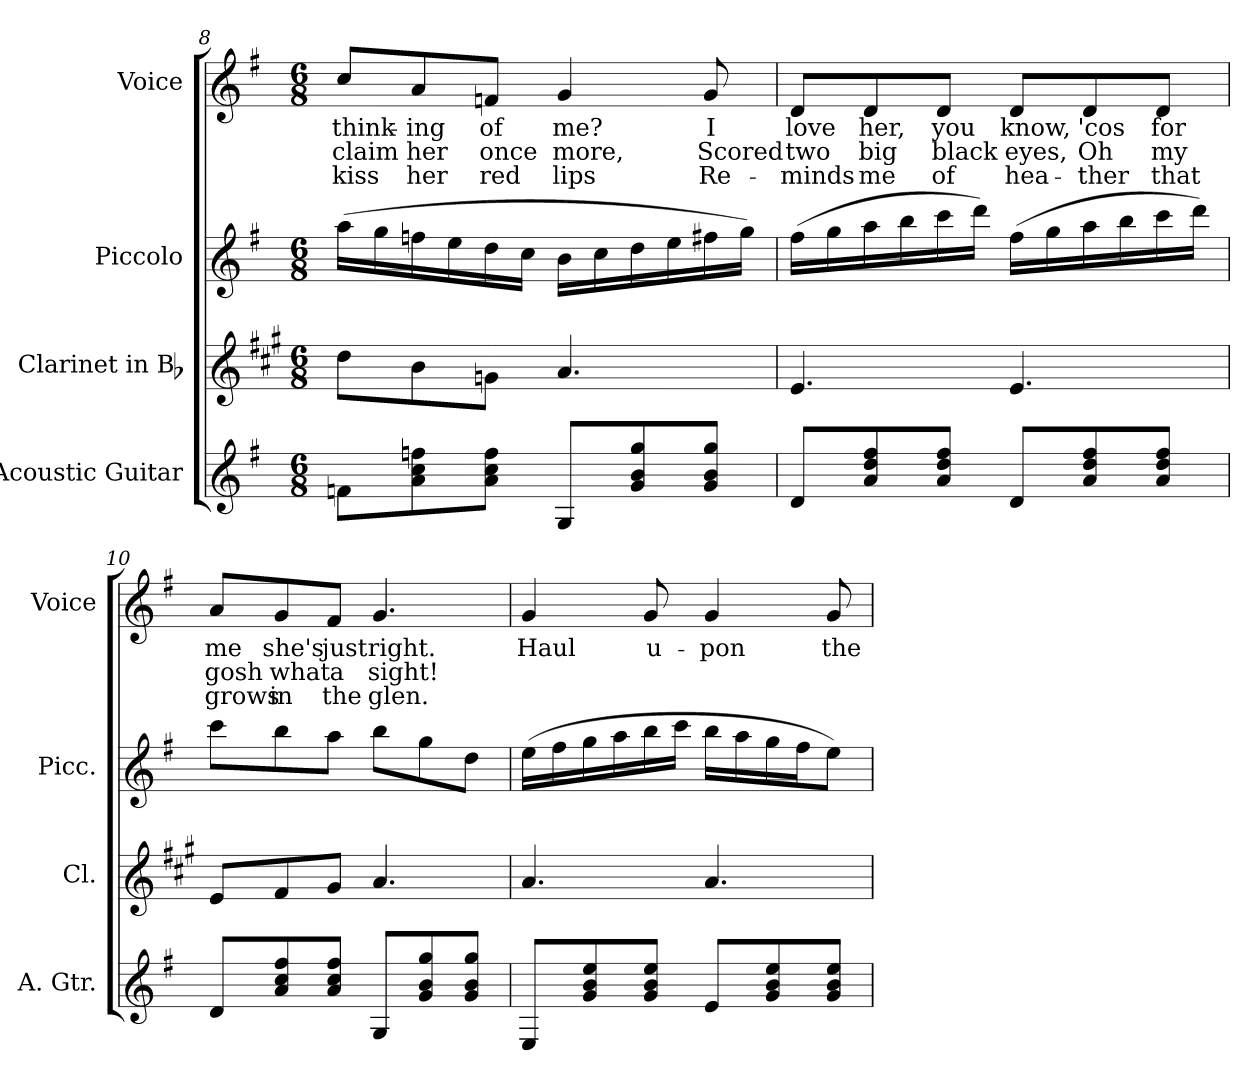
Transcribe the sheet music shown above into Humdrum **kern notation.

**kern	**kern	**kern	**kern	**text	**text	**text
*part4	*part3	*part2	*part1	*part1	*part1	*part1
*staff4	*staff3	*staff2	*staff1	*staff1	*staff1	*staff1
*I"Acoustic Guitar	*I"Clarinet in Bb	*I"Piccolo	*I"Voice	*	*	*
*I'A. Gtr.	*I'Cl.	*I'Picc.	*I'Voice	*	*	*
*clefG2	*clefG2	*clefG2	*clefG2	*	*	*
*ITrd7c12	*ITrd1c2	*ITrd-7c-12	*	*	*	*
*k[f#]	*k[f#]	*k[f#]	*k[f#]	*	*	*
*G:	*G:	*G:	*G:	*	*	*
*M6/8	*M6/8	*M6/8	*M6/8	*	*	*
=8	=8	=8	=8	=8	=8	=8
!	!	!	!	!LO:LY:b:color=#000000	!LO:LY:b:color=#000000	!LO:LY:b:color=#000000
8Fni\L	8cci\L	(16aaai\LL	8cci/L	think-	claim	kiss
.	.	16gggi\	.	.	.	.
!	!	!	!	!LO:LY:b:color=#000000	!LO:LY:b:color=#000000	!LO:LY:b:color=#000000
8Ai\ 8ci\ 8fni\	8ai\	16fffni\	8ai/	-ing	her	her
.	.	16eeei\	.	.	.	.
!	!	!	!	!LO:LY:b:color=#000000	!LO:LY:b:color=#000000	!LO:LY:b:color=#000000
8Ai\ 8ci\ 8fi\J	8fni\J	16dddi\	8fni/J	of	once	red
.	.	16ccci\JJ	.	.	.	.
!	!	!	!	!LO:LY:b:color=#000000	!LO:LY:b:color=#000000	!LO:LY:b:color=#000000
8GGi/L	4.gi/	16bbi\LL	4gi/	me?	more,	lips
.	.	16ccci\	.	.	.	.
8Gi/ 8Bi/ 8gi/	.	16dddi\	.	.	.	.
.	.	16eeei\	.	.	.	.
!	!	!	!	!LO:LY:b:color=#000000	!LO:LY:b:color=#000000	!LO:LY:b:color=#000000
8Gi/ 8Bi/ 8gi/J	.	16fff#Xi\	8gi/	I	Scored	Re-
.	.	16gggi\JJ)	.	.	.	.
=9	=9	=9	=9	=9	=9	=9
!	!	!	!	!LO:LY:b:color=#000000	!LO:LY:b:color=#000000	!LO:LY:b:color=#000000
8Di/L	4.di/	(16fff#i\LL	8di/L	love	two	-minds
.	.	16gggi\	.	.	.	.
!	!	!	!	!LO:LY:b:color=#000000	!LO:LY:b:color=#000000	!LO:LY:b:color=#000000
8Ai/ 8di/ 8f#i/	.	16aaai\	8di/	her,	big	me
.	.	16bbbi\	.	.	.	.
!	!	!	!	!LO:LY:b:color=#000000	!LO:LY:b:color=#000000	!LO:LY:b:color=#000000
8Ai/ 8di/ 8f#i/J	.	16cccci\	8di/J	you	black	of
.	.	16ddddi\JJ)	.	.	.	.
!	!	!	!	!LO:LY:b:color=#000000	!LO:LY:b:color=#000000	!LO:LY:b:color=#000000
8Di/L	4.di/	(16fff#i\LL	8di/L	know,	eyes,	hea-
.	.	16gggi\	.	.	.	.
!	!	!	!	!LO:LY:b:color=#000000	!LO:LY:b:color=#000000	!LO:LY:b:color=#000000
8Ai/ 8di/ 8f#i/	.	16aaai\	8di/	'cos	Oh	-ther
.	.	16bbbi\	.	.	.	.
!	!	!	!	!LO:LY:b:color=#000000	!LO:LY:b:color=#000000	!LO:LY:b:color=#000000
8Ai/ 8di/ 8f#i/J	.	16cccci\	8di/J	for	my	that
.	.	16ddddi\JJ)	.	.	.	.
!!LO:PB:g=z
=10	=10	=10	=10	=10	=10	=10
!	!	!	!	!LO:LY:b:color=#000000	!LO:LY:b:color=#000000	!LO:LY:b:color=#000000
8Di/L	8di/L	8cccci\L	8ai/L	me	gosh	grows
!	!	!	!	!LO:LY:b:color=#000000	!LO:LY:b:color=#000000	!LO:LY:b:color=#000000
8Ai/ 8ci/ 8f#i/	8ei/	8bbbi\	8gi/	she's	what	in
!	!	!	!	!LO:LY:b:color=#000000	!LO:LY:b:color=#000000	!LO:LY:b:color=#000000
8Ai/ 8ci/ 8f#i/J	8f#i/J	8aaai\J	8f#i/J	just	a	the
!	!	!	!	!LO:LY:b:color=#000000	!LO:LY:b:color=#000000	!LO:LY:b:color=#000000
8GGi/L	4.gi/	8bbbi\L	4.gi/	right.	sight!	glen.
8Gi/ 8Bi/ 8gi/	.	8gggi\	.	.	.	.
8Gi/ 8Bi/ 8gi/J	.	8dddi\J	.	.	.	.
=11	=11	=11	=11	=11	=11	=11
!	!	!	!	!LO:LY:b:color=#000000	!	!
8EEi/L	4.gi/	(16eeei\LL	4gi/	Haul	.	.
.	.	16fff#i\	.	.	.	.
8Gi/ 8Bi/ 8ei/	.	16gggi\	.	.	.	.
.	.	16aaai\	.	.	.	.
!	!	!	!	!LO:LY:b:color=#000000	!	!
8Gi/ 8Bi/ 8ei/J	.	16bbbi\	8gi/	u-	.	.
.	.	16cccci\JJ	.	.	.	.
!	!	!	!	!LO:LY:b:color=#000000	!	!
8Ei/L	4.gi/	16bbbi\LL	4gi/	-pon	.	.
.	.	16aaai\	.	.	.	.
8Gi/ 8Bi/ 8ei/	.	16gggi\	.	.	.	.
.	.	16fff#i\J	.	.	.	.
!	!	!	!	!LO:LY:b:color=#000000	!	!
8Gi/ 8Bi/ 8ei/J	.	8eeei\J)	8gi/	the	.	.
=	=	=	=	=	=	=
*-	*-	*-	*-	*-	*-	*-
